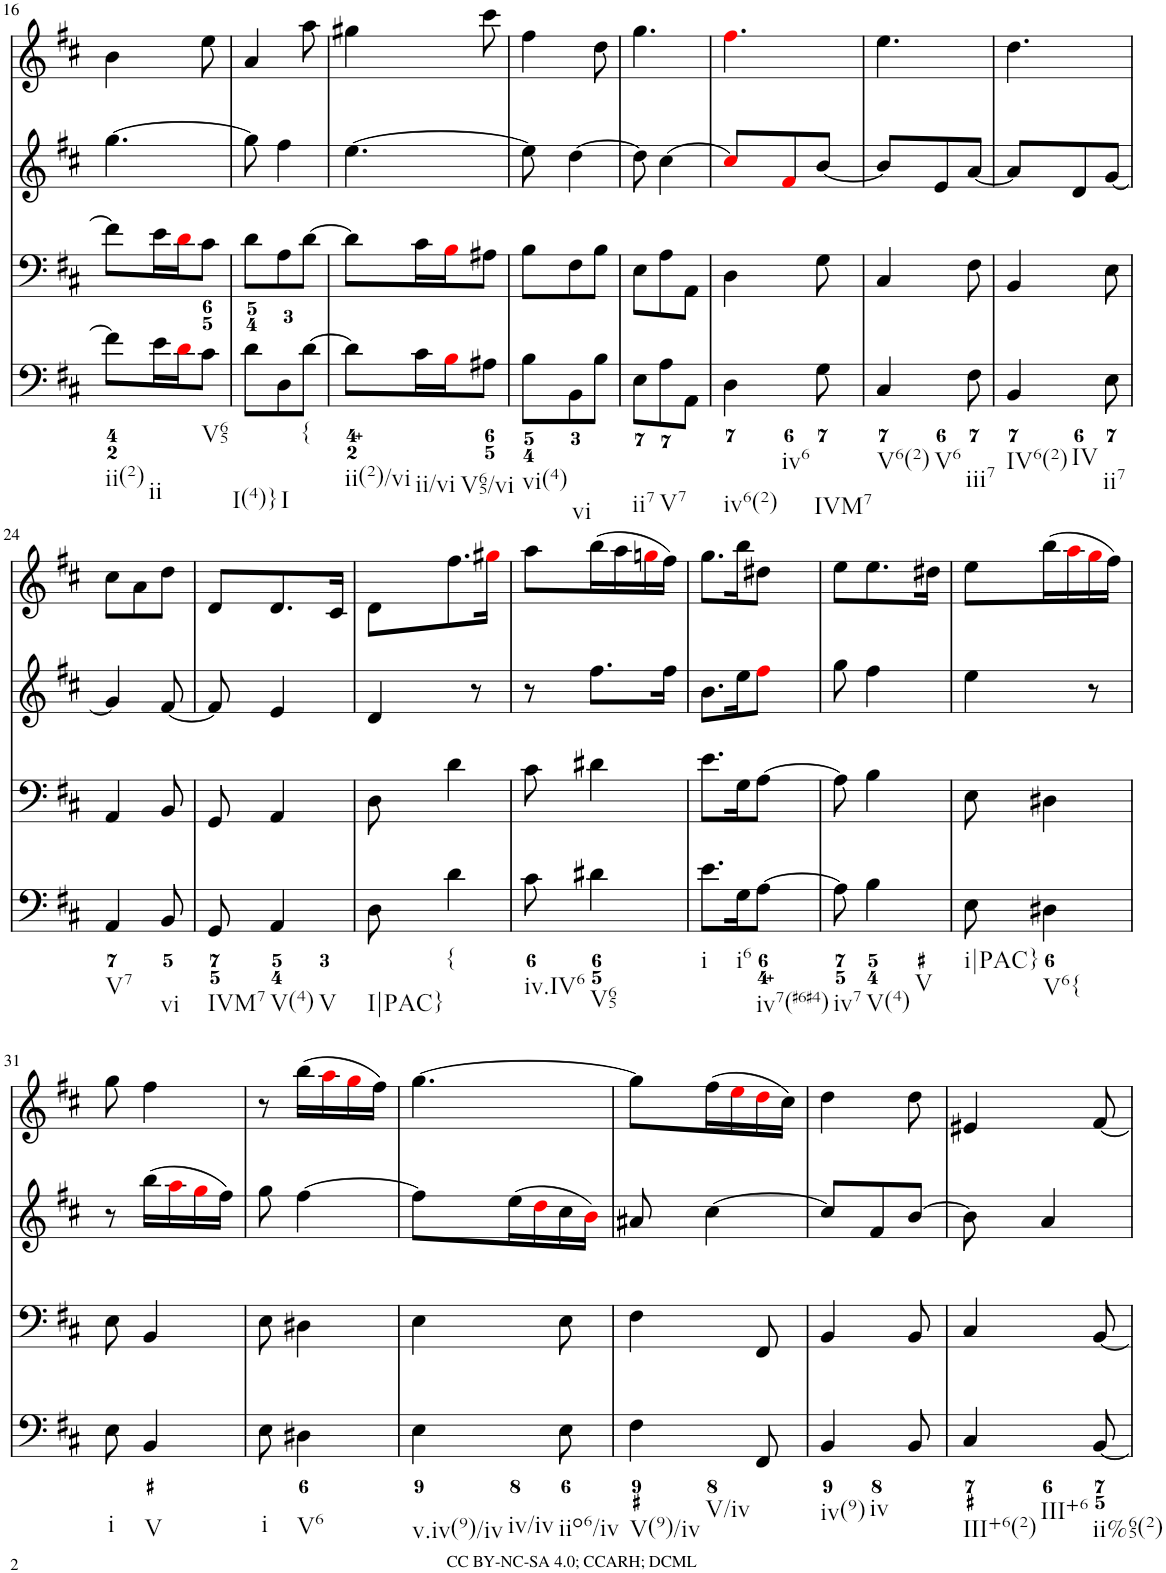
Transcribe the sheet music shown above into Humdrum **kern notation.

**kern	**kern	**kern	**kern
*part4	*part3	*part2	*part1
*staff4	*staff3	*staff2	*staff1
*I"Piano	*I"Piano	*I"Piano	*I"Piano
*I'Pno	*I'Pno	*I'Pno	*I'Pno
!!LO:PB:g=z
*clefF4	*clefF4	*clefG2	*clefG2
*k[f#c#]	*k[f#c#]	*k[f#c#]	*k[f#c#]
*b:	*b:	*b:	*b:
*M3/8	*M3/8	*M3/8	*M3/8
=16	=16	=16	=16
!LO:TX:b:t=ii(2)	!	!	!
8f#\L]	8f#\L]	[4.gg\	4b\
!LO:TX:b:t=ii	!	!	!
16e\L	16e\L	.	.
16di\J	16di\J	.	.
!LO:TX:b:t=V65	!	!	!
8c#\J	8c#\J	.	8ee\
=17	=17	=17	=17
!LO:TX:b:t=I(4)}	!	!	!
8d\L	8d\L	8gg\]	4a/
!LO:TX:b:t=I	!	!	!
8D\	8A\	4ff#\	.
!LO:TX:b:t={	!	!	!
[8d\J	[8d\J	.	8aa\
=18	=18	=18	=18
!LO:TX:b:t=ii(2)/vi	!	!	!
8d\L]	8d\L]	[4.ee\	4gg#X\
!LO:TX:b:t=ii/vi	!	!	!
16c#\L	16c#\L	.	.
16Bi\J	16Bi\J	.	.
!LO:TX:b:t=V65/vi	!	!	!
8A#X\J	8A#X\J	.	8ccc#\
=19	=19	=19	=19
!LO:TX:b:t=vi(4)	!	!	!
8B\L	8B\L	8ee\]	4ff#\
!LO:TX:b:t=vi	!	!	!
8BB\	8F#\	[4dd\	.
8B\J	8B\J	.	8dd\
=20	=20	=20	=20
!LO:TX:b:t=ii7	!	!	!
8E\L	8E\L	8dd\]	4.gg\
!LO:TX:b:t=V7	!	!	!
8A\	8A\	[4cc#\	.
8AA\J	8AA\J	.	.
=21	=21	=21	=21
!LO:TX:b:t=iv6(2)	!	!	!
!LO:TX:b:t=iv6	!	!	!
4D\	4D\	8cc#i/L]	4.ff#i\
.	.	8f#i/	.
!LO:TX:b:t=IVM7	!	!	!
8G\	8G\	[8b/J	.
=22	=22	=22	=22
!LO:TX:b:t=V6(2)	!	!	!
!LO:TX:b:t=V6	!	!	!
4C#/	4C#/	8b/L]	4.ee\
.	.	8e/	.
!LO:TX:b:t=iii7	!	!	!
8F#\	8F#\	[8a/J	.
=23	=23	=23	=23
!LO:TX:b:t=IV6(2)	!	!	!
!LO:TX:b:t=IV	!	!	!
4BB/	4BB/	8a/L]	4.dd\
.	.	8d/	.
!LO:TX:b:t=ii7	!	!	!
8E\	8E\	[8g/J	.
!!LO:LB:g=z
=24	=24	=24	=24
!LO:TX:b:t=V7	!	!	!
4AA/	4AA/	4g/]	8cc#\L
.	.	.	8a\
!LO:TX:b:t=vi	!	!	!
8BB/	8BB/	[8f#/	8dd\J
=25	=25	=25	=25
!LO:TX:b:t=IVM7	!	!	!
8GG/	8GG/	8f#/]	8d/L
!LO:TX:b:t=V(4)	!	!	!
!LO:TX:b:t=V	!	!	!
4AA/	4AA/	4e/	8.d/
.	.	.	16c#/Jk
=26	=26	=26	=26
!LO:TX:b:t=I|PAC}	!	!	!
8D\	8D\	4d/	8d\L
!LO:TX:b:t={	!	!	!
4d\	4d\	.	8.ff#\
.	.	8r	.
.	.	.	16gg#Xi\Jk
=27	=27	=27	=27
!LO:TX:b:t=iv.IV6	!	!	!
8c#\	8c#\	8r	8aa\L
!LO:TX:b:t=V65	!	!	!
4d#X\	4d#X\	8.ff#\L	(16bb\L
.	.	.	16aa\
.	.	.	16ggni\
.	.	16ff#\Jk	16ff#\JJ)
=28	=28	=28	=28
!LO:TX:b:t=i	!	!	!
8.e\L	8.e\L	8.b\L	8.gg\L
!LO:TX:b:t=i6	!	!	!
16G\K	16G\K	16ee\K	16bb\K
!LO:TX:b:t=iv7(#6#4)	!	!	!
[8A\J	[8A\J	8ff#i\J	8dd#X\J
=29	=29	=29	=29
!LO:TX:b:t=iv7	!	!	!
8A\]	8A\]	8gg\	8ee\L
!LO:TX:b:t=V(4)	!	!	!
!LO:TX:b:t=V	!	!	!
4B\	4B\	4ff#\	8.ee\
.	.	.	16dd#X\Jk
=30	=30	=30	=30
!LO:TX:b:t=i|PAC}	!	!	!
8E\	8E\	4ee\	8ee\L
!LO:TX:b:t=V6{	!	!	!
4D#X\	4D#X\	.	(16bb\L
.	.	.	16aai\
.	.	8r	16ggi\
.	.	.	16ff#\JJ)
!!LO:LB:g=z
=31	=31	=31	=31
!LO:TX:b:t=i	!	!	!
8E\	8E\	8r	8gg\
!LO:TX:b:t=V	!	!	!
4BB/	4BB/	(16bb\LL	4ff#\
.	.	16aai\	.
.	.	16ggi\	.
.	.	16ff#\JJ)	.
=32	=32	=32	=32
!LO:TX:b:t=i	!	!	!
8E\	8E\	8gg\	8r
!LO:TX:b:t=V6	!	!	!
4D#X\	4D#X\	[4ff#\	(16bb\LL
.	.	.	16aai\
.	.	.	16ggi\
.	.	.	16ff#\JJ)
=33	=33	=33	=33
!LO:TX:b:t=v.iv(9)/iv	!	!	!
!LO:TX:b:t=iv/iv	!	!	!
4E\	4E\	8ff#\L]	[4.gg\
.	.	(16ee\L	.
.	.	16ddi\	.
!LO:TX:b:t=iio6/iv	!	!	!
8E\	8E\	16cc#\	.
.	.	16bi\JJ)	.
=34	=34	=34	=34
!LO:TX:b:t=V(9)/iv	!	!	!
!LO:TX:b:t=V/iv	!	!	!
4F#\	4F#\	8a#X/	8gg\L]
.	.	[4cc#\	(16ff#\L
.	.	.	16eei\
8FF#/	8FF#/	.	16ddi\
.	.	.	16cc#\JJ)
=35	=35	=35	=35
!LO:TX:b:t=iv(9)	!	!	!
!LO:TX:b:t=iv	!	!	!
4BB/	4BB/	8cc#/L]	4dd\
.	.	8f#/	.
8BB/	8BB/	[8b/J	8dd\
=36	=36	=36	=36
!LO:TX:b:t=III+6(2)	!	!	!
!LO:TX:b:t=III+6	!	!	!
4C#/	4C#/	8b\]	4e#X/
.	.	4a/	.
!LO:TX:b:t=ii%65(2)	!	!	!
[8BB/	[8BB/	.	[8f#/
=	=	=	=
*-	*-	*-	*-
